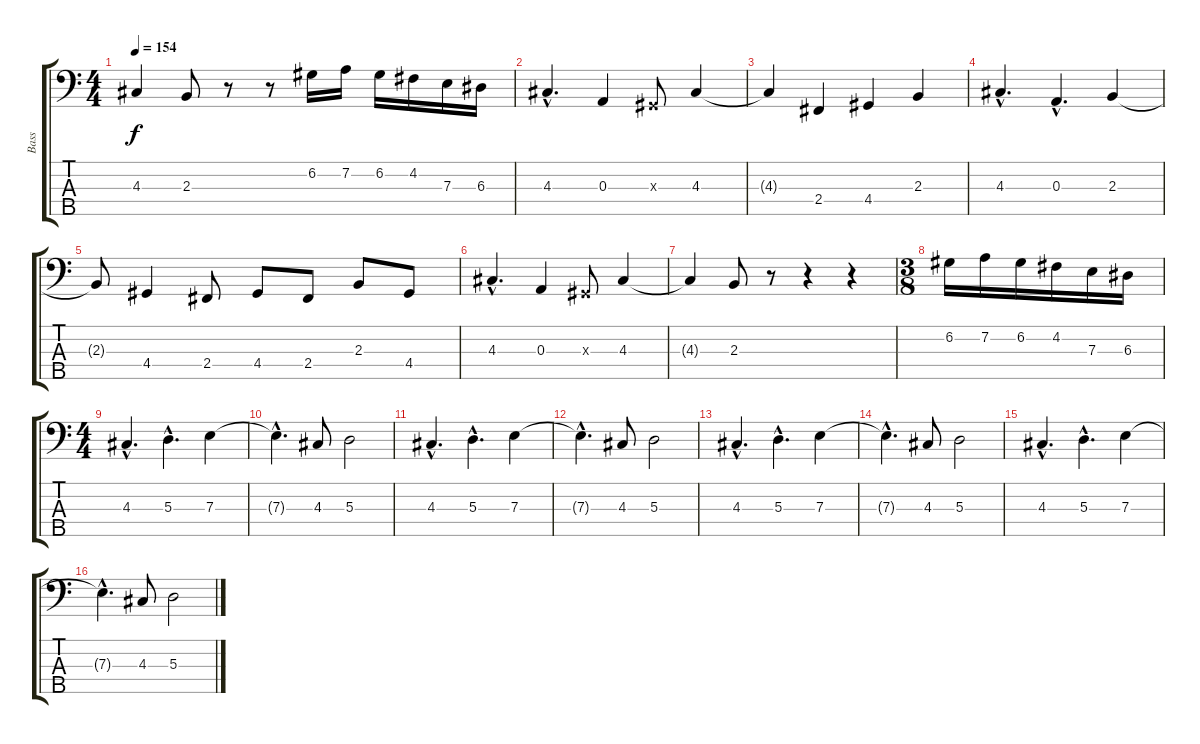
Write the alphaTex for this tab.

\track ("Bass" "Bass") {instrument electricbasspick}
\staff {score tabs}
\tuning (G2 D2 A1 E1 B0) {hide}
\ts (4 4)
\tempo 154
\clef f4
\ks c
4.3{t}.4{dy f} 2.3.8 r.8 r.8 6.2.16 7.2.16 6.2.16 4.2.16 7.3.16 6.3.16 |
4.3{hac}.4{d} 0.3.4 -1.3{x}.8 4.3.4 |
4.3{t}.4 2.4.4 4.4.4 2.3.4 |
4.3{hac}.4{d} 0.3{hac}.4{d} 2.3.4 |
2.3{t}.8 4.4.4 2.4.8 4.4.8 2.4.8 2.3.8 4.4.8 |
4.3{hac}.4{d} 0.3.4 -1.3{x}.8 4.3.4 |
4.3{t}.4 2.3.8 r.8 r.4 r.4 |
\ts (3 8)
6.2.16 7.2.16 6.2.16 4.2.16 7.3.16 6.3.16 |
\ts (4 4)
4.3{hac}.4{d} 5.3{hac}.4{d} 7.3.4 |
7.3{hac t}.4{d} 4.3.8 5.3.2 |
4.3{hac}.4{d} 5.3{hac}.4{d} 7.3.4 |
7.3{hac t}.4{d} 4.3.8 5.3.2 |
4.3{hac}.4{d} 5.3{hac}.4{d} 7.3.4 |
7.3{hac t}.4{d} 4.3.8 5.3.2 |
4.3{hac}.4{d} 5.3{hac}.4{d} 7.3.4 |
7.3{hac t}.4{d} 4.3.8 5.3.2
